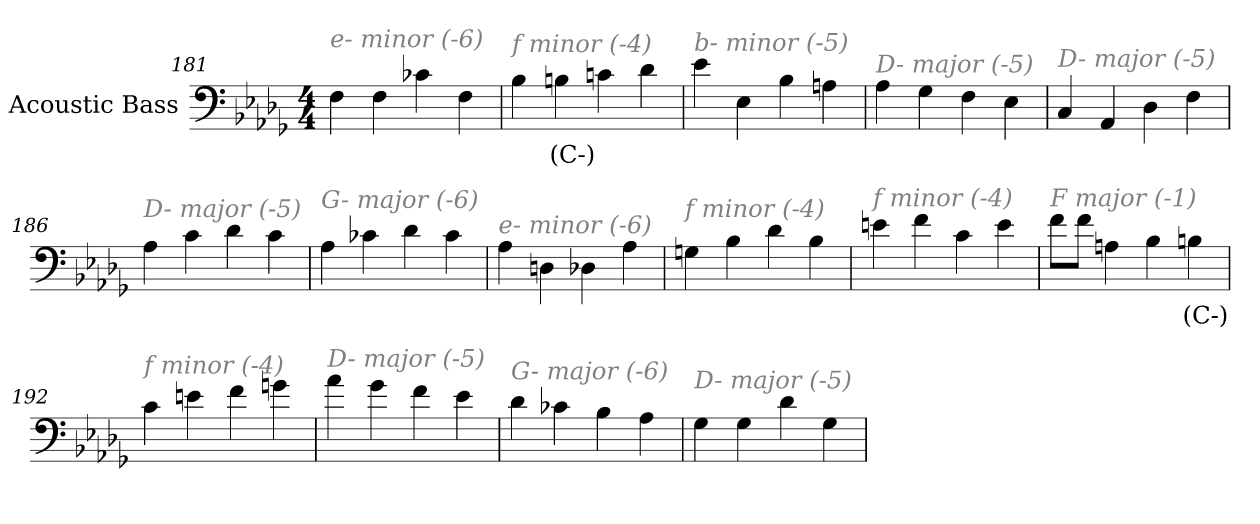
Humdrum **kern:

**kern	**text
*part1	*part1
*staff1	*staff1
*I"Acoustic Bass	*
*clefF4	*
*ITrd7c12	*
*k[b-e-a-d-g-]	*
*D-:	*
*M4/4	*
=181	=181
!LO:TX:i:color=#808080:t=e- minor (-6)	!
4FF	.
4FF	.
4C-X	.
4FF	.
=182	=182
!LO:TX:i:color=#808080:t=f minor (-4)	!
4BB-	.
4BBni	(C-)
4Cn	.
4D-	.
=183	=183
!LO:TX:i:color=#808080:t=b- minor (-5)	!
4E-	.
4EE-	.
4BB-	.
4AAn	.
=184	=184
!LO:TX:i:color=#808080:t=D- major (-5)	!
4AA-	.
4GG-	.
4FF	.
4EE-	.
=185	=185
!LO:TX:i:color=#808080:t=D- major (-5)	!
4CC	.
4AAA-	.
4DD-	.
4FF	.
=186	=186
!LO:TX:i:color=#808080:t=D- major (-5)	!
4AA-	.
4C	.
4D-	.
4C	.
=187	=187
!LO:TX:i:color=#808080:t=G- major (-6)	!
4AA-	.
4C-X	.
4D-	.
4C-	.
=188	=188
!LO:TX:i:color=#808080:t=e- minor (-6)	!
4AA-	.
4DDn	.
4DD-X	.
4AA-	.
=189	=189
!LO:TX:i:color=#808080:t=f minor (-4)	!
4GGn	.
4BB-	.
4D-	.
4BB-	.
=190	=190
!LO:TX:i:color=#808080:t=f minor (-4)	!
4En	.
4F	.
4C	.
4E	.
=191	=191
!LO:TX:i:color=#808080:t=F major (-1)	!
8FL	.
8FJ	.
4AAn	.
4BB-	.
4BBni	(C-)
=192	=192
!LO:TX:i:color=#808080:t=f minor (-4)	!
4C	.
4En	.
4F	.
4Gn	.
=193	=193
!LO:TX:i:color=#808080:t=D- major (-5)	!
4A-	.
4G-	.
4F	.
4E-	.
=194	=194
!LO:TX:i:color=#808080:t=G- major (-6)	!
4D-	.
4C-X	.
4BB-	.
4AA-	.
=195	=195
!LO:TX:i:color=#808080:t=D- major (-5)	!
4GG-	.
4GG-	.
4D-	.
4GG-	.
=	=
*-	*-
